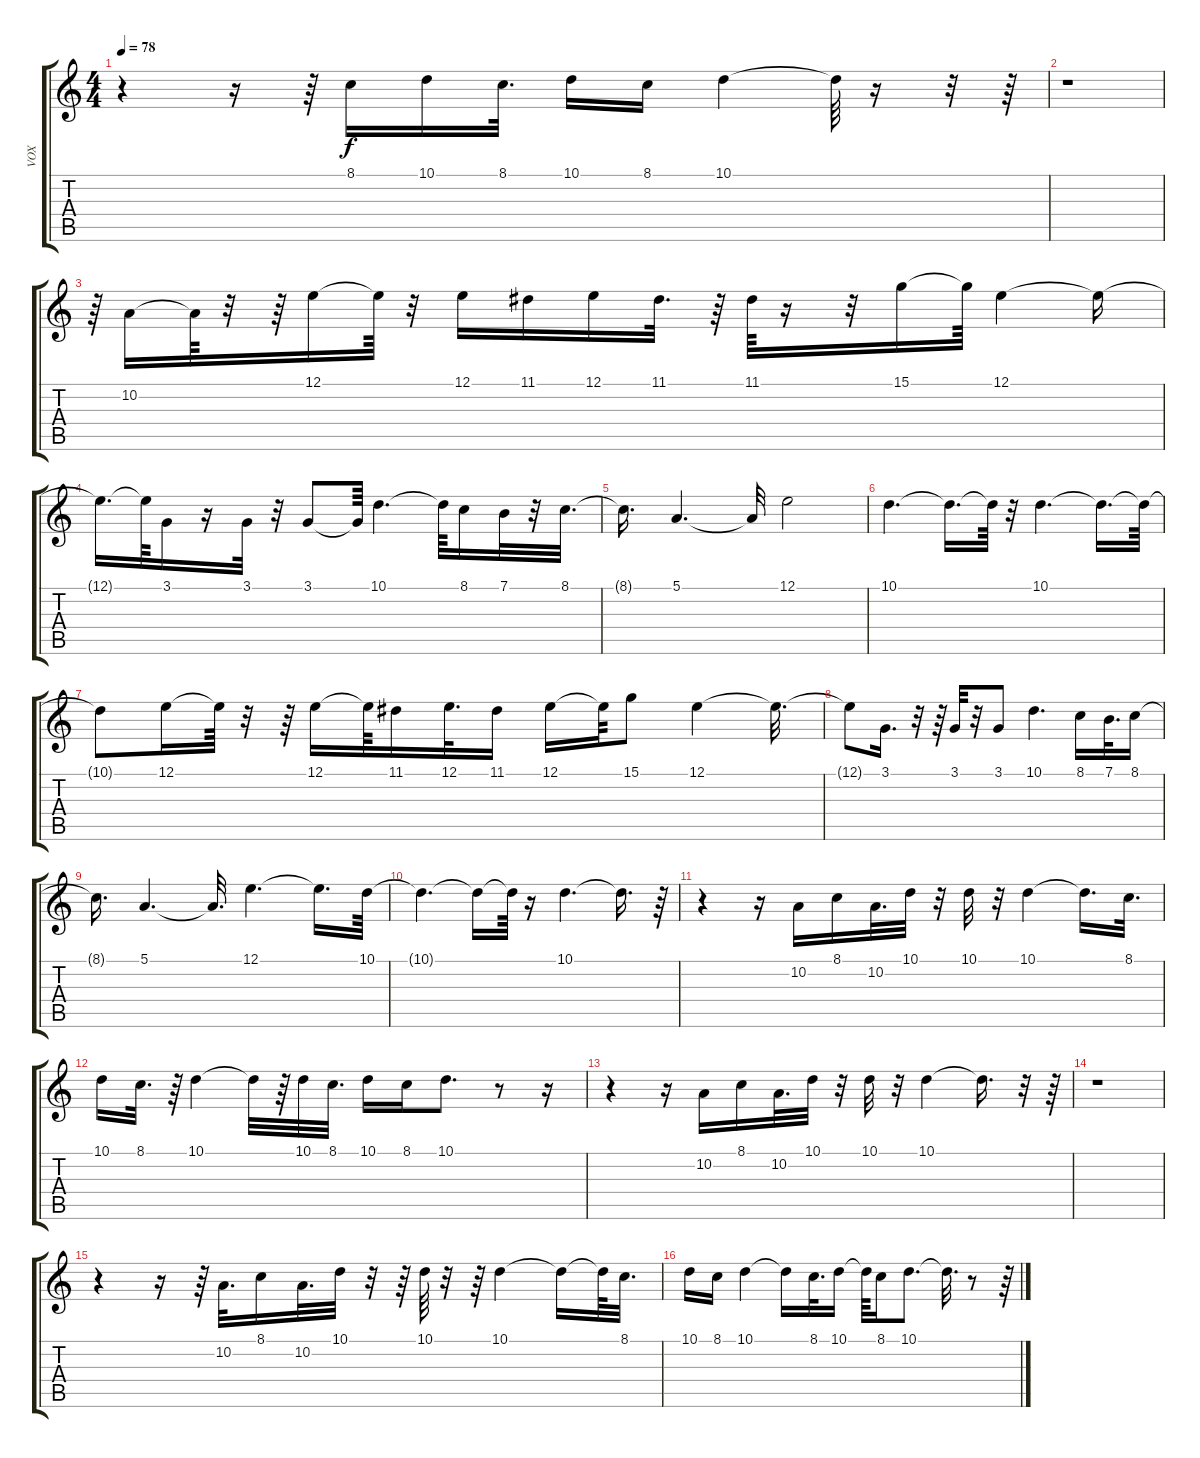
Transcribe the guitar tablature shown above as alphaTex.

\track ("VOX" "VOX") {instrument altosax}
\staff {score tabs}
\tuning (E4 B3 G3 D3 A2 E2) {hide}
\ts (4 4)
\tempo 78
\clef g2
\ks c
r.4{dy f} r.16 r.64 8.1.16 10.1.16 8.1.32{d} 10.1.16 8.1.16 10.1.4 10.1{t}.64 r.16 r.32 r.64 |
r.1 |
r.64 10.2.16 10.2{t}.64 r.32 r.64 12.1.16 12.1{t}.64 r.32 12.1.16 11.1.16 12.1.16 11.1.32{d} r.64 11.1.64 r.16 r.32 15.1.16 15.1{t}.64 12.1.4 12.1{t}.16 |
12.1{t}.16{d} 12.1{t}.64 3.1.16 r.16 3.1.32 r.32 3.1.8 3.1{t}.64 10.1.4{d} 10.1{t}.64 8.1.16 7.1.32 r.32 8.1.32{d} |
8.1{t}.16{d} 5.1.4{d} 5.1{t}.32 12.1.2 |
10.1.4{d} 10.1{t}.16{d} 10.1{t}.64 r.32 10.1.4{d} 10.1{t}.16{d} 10.1{t}.64 |
10.1{t}.8 12.1.16 12.1{t}.64 r.32 r.64 12.1.16 12.1{t}.64 11.1.16 12.1.32{d} 11.1.16 12.1.16 12.1{t}.64 15.1.8 12.1.4 12.1{t}.32{d} |
12.1{t}.8 3.1.16{d} r.32 r.64 3.1.32 r.32 3.1.8 10.1.4{d} 8.1.16 7.1.32{d} 8.1.16 |
8.1{t}.16{d} 5.1.4{d} 5.1{t}.32{d} 12.1.4{d} 12.1{t}.16{d} 10.1.64 |
10.1{t}.4{d} 10.1{t}.16 10.1{t}.64 r.16 10.1.4{d} 10.1{t}.16{d} r.64 |
r.4 r.16 10.2.16 8.1.16 10.2.32{d} 10.1.32 r.32 10.1.32 r.32 10.1.4 10.1{t}.16{d} 8.1.32{d} |
10.1.16 8.1.32{d} r.64 10.1.4 10.1{t}.32 r.64 10.1.32 8.1.32{d} 10.1.16 8.1.16 10.1.8{d} r.8 r.16 |
r.4 r.16 10.2.16 8.1.16 10.2.32{d} 10.1.32 r.32 10.1.32 r.32 10.1.4 10.1{t}.16{d} r.32 r.64 |
r.1 |
r.4 r.16 r.64 10.2.32{d} 8.1.16 10.2.32{d} 10.1.32 r.32 r.64 10.1.64 r.32 r.64 10.1.4 10.1{t}.16 10.1{t}.64 8.1.32{d} |
10.1.16 8.1.16 10.1.4 10.1{t}.16 8.1.32{d} 10.1.16 10.1{t}.64 8.1.16 10.1.8{d} 10.1{t}.32{d} r.8 r.64
